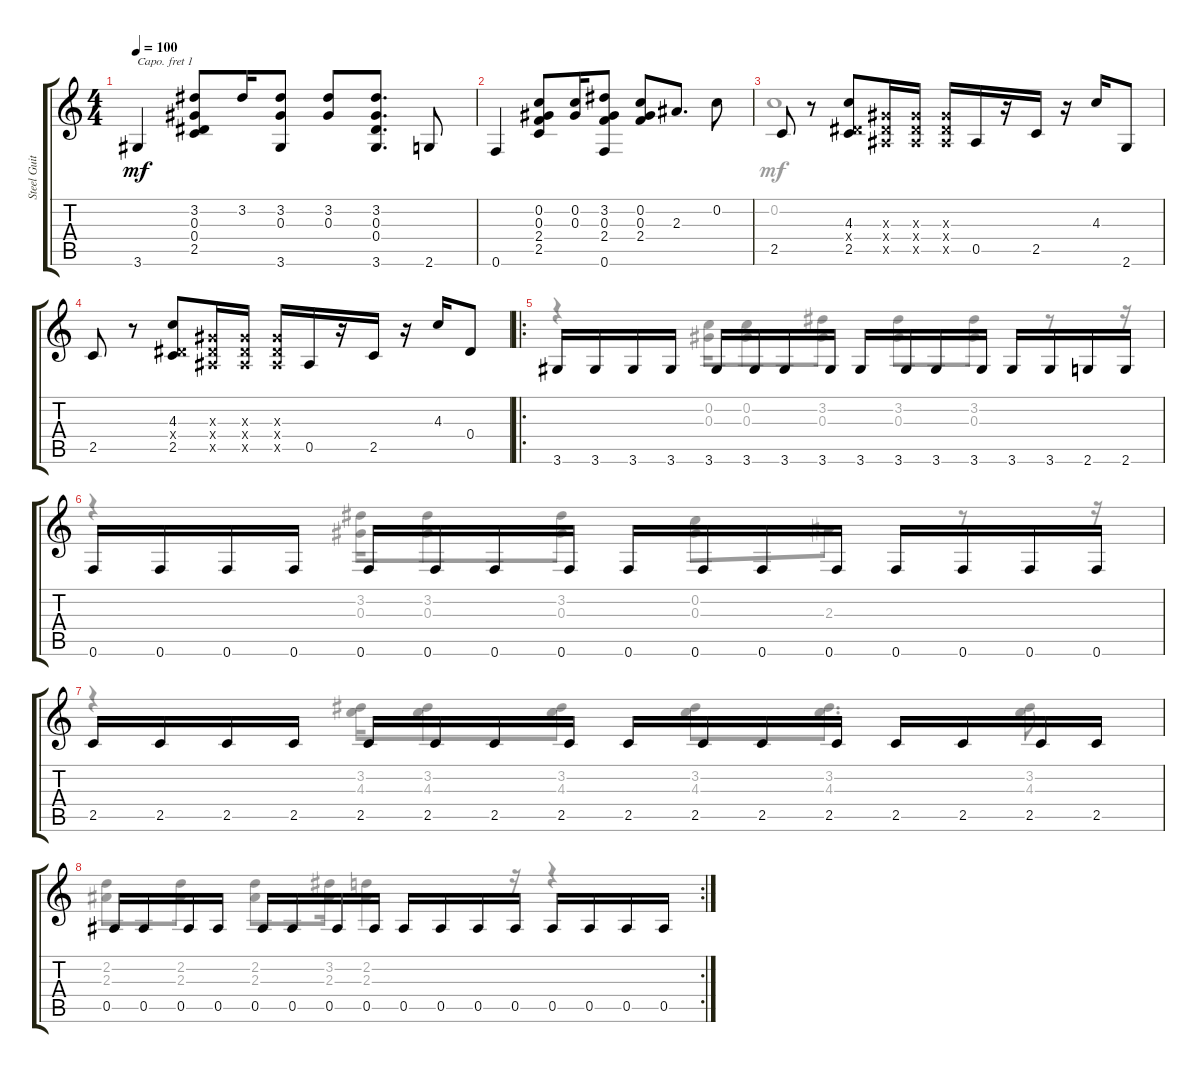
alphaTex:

\track ("Steel Guitar" "Steel Guit") {instrument acousticguitarsteel}
\staff {score tabs}
\capo 1
\tuning (E4 B3 G3 D3 A2 E2) {hide}
\voice
\ts (4 4)
\tempo 100
\clef g2
\ks c
3.6.4{dy mf} (3.2 0.3 0.4 2.5).8 3.2.16 (3.2 0.3 3.6).8 (3.2 0.3).8 (3.2 0.3 0.4 3.6).8{d} 2.6.8 |
0.6.4 (0.2 0.3 2.4 2.5).8 (0.2 0.3).16 (3.2 0.3 2.4 0.6).8 (0.2 0.3 2.4).8 2.3.8{d} 0.2.8 |
2.5.8 r.8 (4.3 0.4{x} 2.5).8 (0.3{x} 0.4{x} 0.5{x}).16 (0.3{x} 0.4{x} 0.5{x}).16 (0.3{x} 0.4{x} 0.5{x}).16 0.5.16 r.16 2.5.16 r.16 4.3.16 2.6.8 |
2.5.8 r.8 (4.3 0.4{x} 2.5).8 (0.3{x} 0.4{x} 0.5{x}).16 (0.3{x} 0.4{x} 0.5{x}).16 (0.3{x} 0.4{x} 0.5{x}).16 0.5.16 r.16 2.5.16 r.16 4.3.16 0.4.8 |
\ro
3.6.16 3.6.16 3.6.16 3.6.16 3.6.16 3.6.16 3.6.16 3.6.16 3.6.16 3.6.16 3.6.16 3.6.16 3.6.16 3.6.16 2.6.16 2.6.16 |
0.6.16 0.6.16 0.6.16 0.6.16 0.6.16 0.6.16 0.6.16 0.6.16 0.6.16 0.6.16 0.6.16 0.6.16 0.6.16 0.6.16 0.6.16 0.6.16 |
2.5.16 2.5.16 2.5.16 2.5.16 2.5.16 2.5.16 2.5.16 2.5.16 2.5.16 2.5.16 2.5.16 2.5.16 2.5.16 2.5.16 2.5.16 2.5.16 |
\rc 2
0.5.16 0.5.16 0.5.16 0.5.16 0.5.16 0.5.16 0.5.16 0.5.16 0.5.16 0.5.16 0.5.16 0.5.16 0.5.16 0.5.16 0.5.16 0.5.16
\voice
\clef g2
\ottava regular
\simile none
\ks c
|
|
0.2.1 |
|
r.4 (0.2 0.3).16 (0.2 0.3).8 (3.2 0.3).8 (3.2 0.3).8 (3.2 0.3).8 r.8 r.16 |
r.4 (3.2 0.3).16 (3.2 0.3).8 (3.2 0.3).8 (0.2 0.3).8 2.3.8 r.8 r.16 |
r.4 (3.2 4.3).16 (3.2 4.3).8 (3.2 4.3).8 (3.2 4.3).8 (3.2 4.3).8{d} (3.2 4.3).8 |
(2.2 2.3).8 (2.2 2.3).8 (2.2 2.3).8 (3.2 2.3).16 (2.2 2.3).4 r.16 r.4
